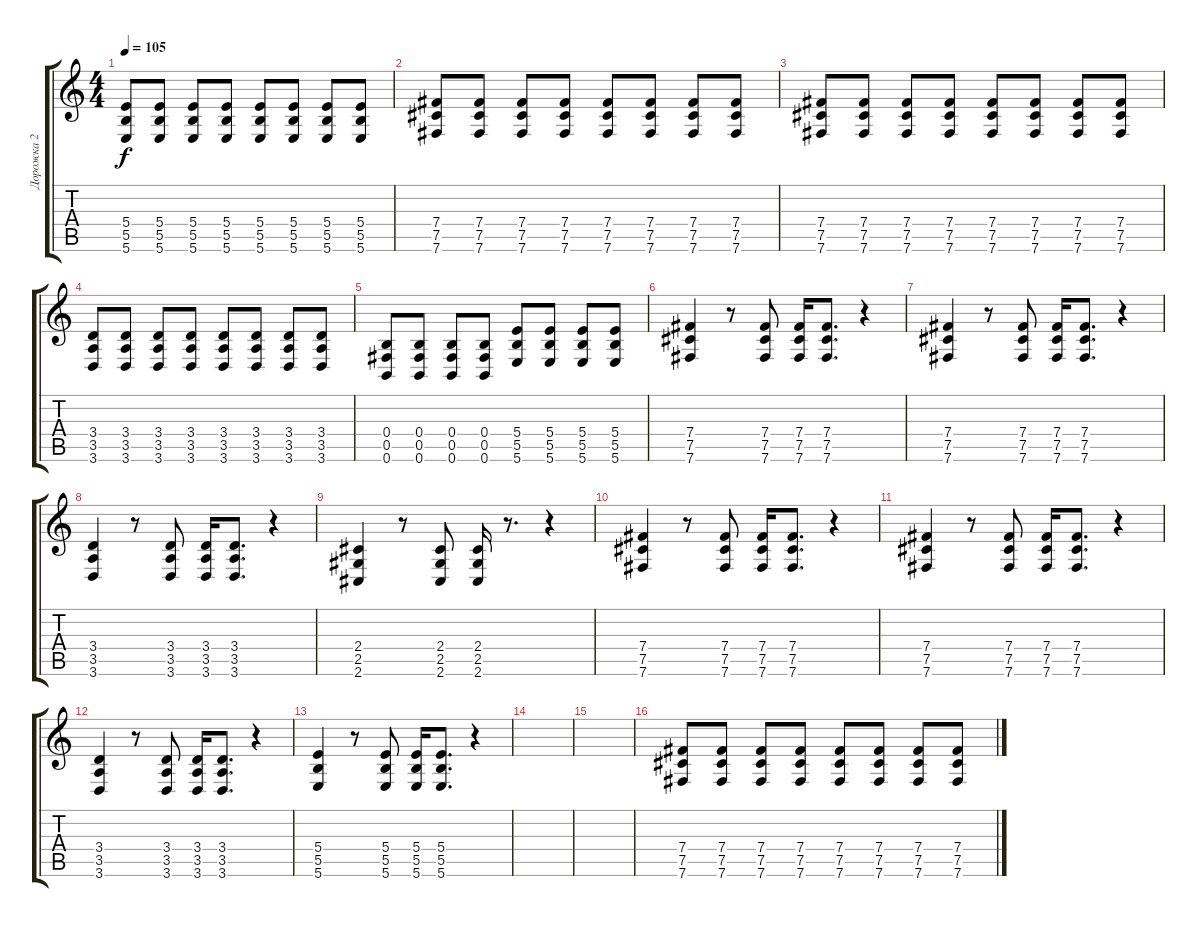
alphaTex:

\track ("Дорожка 2" "Дорожка 2") {instrument distortionguitar}
\staff {score tabs}
\tuning (Db4 Ab3 E3 B2 Gb2 B1) {hide}
\ts (4 4)
\tempo 105
\clef g2
\ks c
(5.4 5.5 5.6).8{dy f} (5.4 5.5 5.6).8 (5.4 5.5 5.6).8 (5.4 5.5 5.6).8 (5.4 5.5 5.6).8 (5.4 5.5 5.6).8 (5.4 5.5 5.6).8 (5.4 5.5 5.6).8 |
(7.4 7.5 7.6).8 (7.4 7.5 7.6).8 (7.4 7.5 7.6).8 (7.4 7.5 7.6).8 (7.4 7.5 7.6).8 (7.4 7.5 7.6).8 (7.4 7.5 7.6).8 (7.4 7.5 7.6).8 |
(7.4 7.5 7.6).8 (7.4 7.5 7.6).8 (7.4 7.5 7.6).8 (7.4 7.5 7.6).8 (7.4 7.5 7.6).8 (7.4 7.5 7.6).8 (7.4 7.5 7.6).8 (7.4 7.5 7.6).8 |
(3.4 3.5 3.6).8 (3.4 3.5 3.6).8 (3.4 3.5 3.6).8 (3.4 3.5 3.6).8 (3.4 3.5 3.6).8 (3.4 3.5 3.6).8 (3.4 3.5 3.6).8 (3.4 3.5 3.6).8 |
(0.4 0.5 0.6).8 (0.4 0.5 0.6).8 (0.4 0.5 0.6).8 (0.4 0.5 0.6).8 (5.4 5.5 5.6).8 (5.4 5.5 5.6).8 (5.4 5.5 5.6).8 (5.4 5.5 5.6).8 |
(7.4 7.5 7.6).4 r.8 (7.4 7.5 7.6).8 (7.4 7.5 7.6).16 (7.4 7.5 7.6).8{d} r.4 |
(7.4 7.5 7.6).4 r.8 (7.4 7.5 7.6).8 (7.4 7.5 7.6).16 (7.4 7.5 7.6).8{d} r.4 |
(3.4 3.5 3.6).4 r.8 (3.4 3.5 3.6).8 (3.4 3.5 3.6).16 (3.4 3.5 3.6).8{d} r.4 |
(2.4 2.5 2.6).4 r.8 (2.4 2.5 2.6).8 (2.4 2.5 2.6).16 r.8{d} r.4 |
(7.4 7.5 7.6).4 r.8 (7.4 7.5 7.6).8 (7.4 7.5 7.6).16 (7.4 7.5 7.6).8{d} r.4 |
(7.4 7.5 7.6).4 r.8 (7.4 7.5 7.6).8 (7.4 7.5 7.6).16 (7.4 7.5 7.6).8{d} r.4 |
(3.4 3.5 3.6).4 r.8 (3.4 3.5 3.6).8 (3.4 3.5 3.6).16 (3.4 3.5 3.6).8{d} r.4 |
(5.4 5.5 5.6).4 r.8 (5.4 5.5 5.6).8 (5.4 5.5 5.6).16 (5.4 5.5 5.6).8{d} r.4 |
|
|
(7.4 7.5 7.6).8 (7.4 7.5 7.6).8 (7.4 7.5 7.6).8 (7.4 7.5 7.6).8 (7.4 7.5 7.6).8 (7.4 7.5 7.6).8 (7.4 7.5 7.6).8 (7.4 7.5 7.6).8
